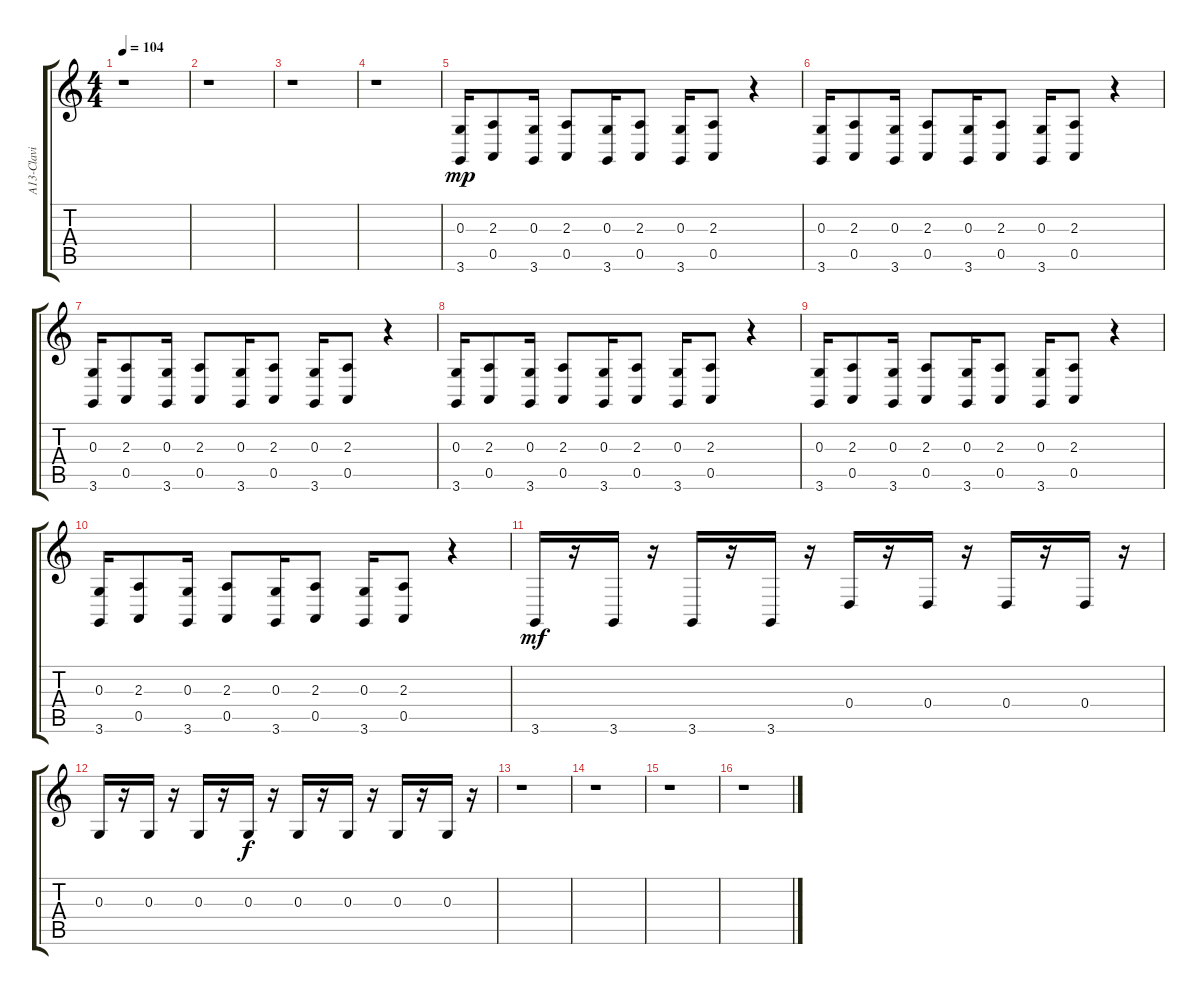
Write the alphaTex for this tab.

\track ("A13-Clavi Pad   " "A13-Clavi ") {instrument electricpiano1}
\staff {score tabs}
\tuning (E4 B3 G3 D3 A2 E2) {hide}
\ts (4 4)
\tempo 104
\clef g2
\ks c
r.1{dy f} |
r.1 |
r.1 |
r.1 |
(0.3 3.6).16{dy mp balance 4 instrument distortionguitar} (2.3 0.5).8 (0.3 3.6).16 (2.3 0.5).8 (0.3 3.6).16 (2.3 0.5).8 (0.3 3.6).16 (2.3 0.5).8 r.4 |
(0.3 3.6).16 (2.3 0.5).8 (0.3 3.6).16 (2.3 0.5).8 (0.3 3.6).16 (2.3 0.5).8 (0.3 3.6).16 (2.3 0.5).8 r.4 |
(0.3 3.6).16 (2.3 0.5).8 (0.3 3.6).16 (2.3 0.5).8 (0.3 3.6).16 (2.3 0.5).8 (0.3 3.6).16 (2.3 0.5).8 r.4 |
(0.3 3.6).16 (2.3 0.5).8 (0.3 3.6).16 (2.3 0.5).8 (0.3 3.6).16 (2.3 0.5).8 (0.3 3.6).16 (2.3 0.5).8 r.4 |
(0.3 3.6).16 (2.3 0.5).8 (0.3 3.6).16 (2.3 0.5).8 (0.3 3.6).16 (2.3 0.5).8 (0.3 3.6).16 (2.3 0.5).8 r.4 |
(0.3 3.6).16 (2.3 0.5).8 (0.3 3.6).16 (2.3 0.5).8 (0.3 3.6).16 (2.3 0.5).8 (0.3 3.6).16 (2.3 0.5).8 r.4 |
3.6.16{dy mf} r.16 3.6.16 r.16 3.6.16 r.16 3.6.16 r.16 0.4.16 r.16 0.4.16 r.16 0.4.16 r.16 0.4.16 r.16 |
0.3.16 r.16 0.3.16 r.16 0.3.16 r.16 0.3.16{dy f} r.16 0.3.16 r.16 0.3.16 r.16 0.3.16 r.16 0.3.16 r.16 |
r.1 |
r.1 |
r.1 |
r.1
